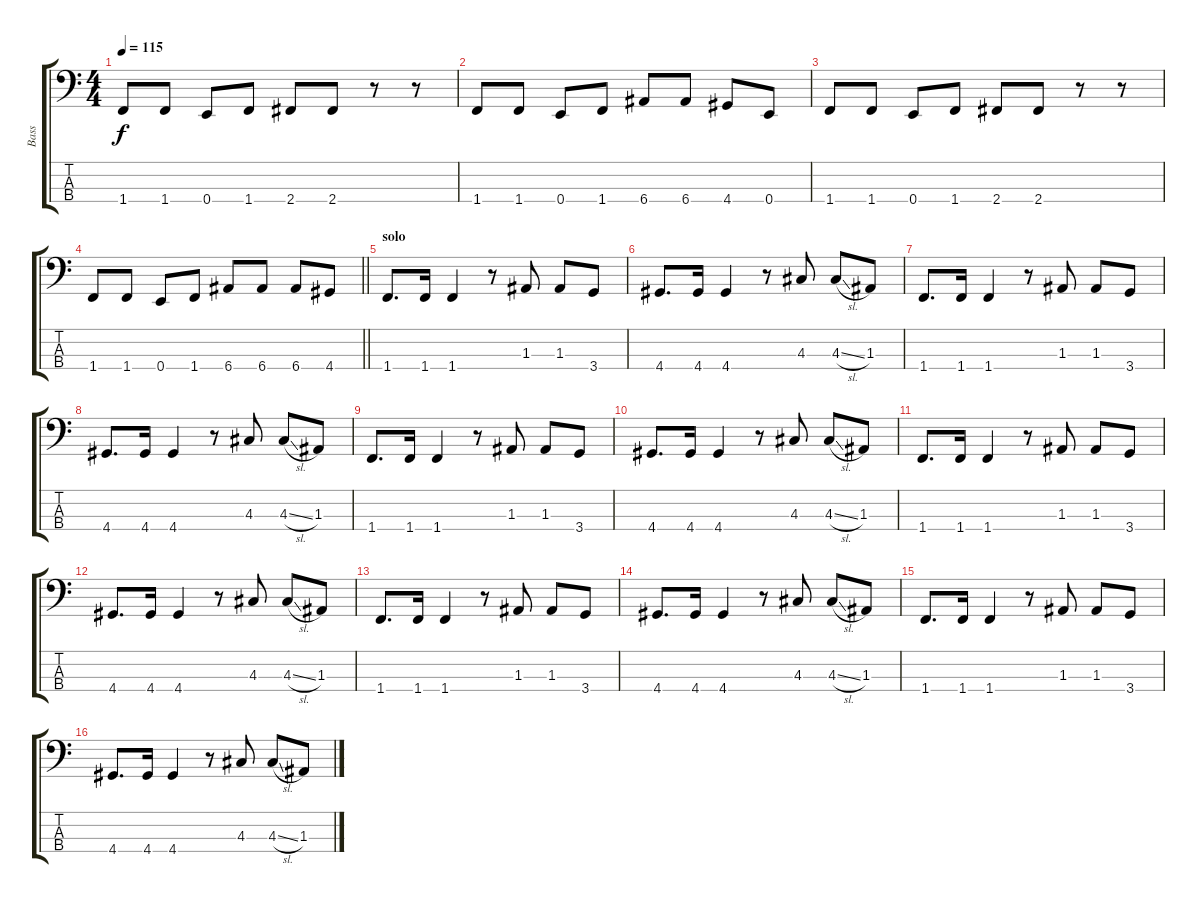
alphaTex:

\track ("Bass" "Bass") {instrument electricbassfinger}
\staff {score tabs}
\tuning (G2 D2 A1 E1) {hide}
\ts (4 4)
\tempo 115
\clef f4
\ks c
1.4.8{dy f} 1.4.8 0.4.8 1.4.8 2.4.8 2.4.8 r.8 r.8 |
1.4.8 1.4.8 0.4.8 1.4.8 6.4.8 6.4.8 4.4.8 0.4.8 |
1.4.8 1.4.8 0.4.8 1.4.8 2.4.8 2.4.8 r.8 r.8 |
\barLineRight lightlight
1.4.8 1.4.8 0.4.8 1.4.8 6.4.8 6.4.8 6.4.8 4.4.8 |
\section ("" "solo")
1.4.8{d} 1.4.16 1.4.4 r.8 1.3.8 1.3.8 3.4.8 |
4.4.8{d} 4.4.16 4.4.4 r.8 4.3.8 4.3{sl}.8 1.3.8 |
1.4.8{d} 1.4.16 1.4.4 r.8 1.3.8 1.3.8 3.4.8 |
4.4.8{d} 4.4.16 4.4.4 r.8 4.3.8 4.3{sl}.8 1.3.8 |
1.4.8{d} 1.4.16 1.4.4 r.8 1.3.8 1.3.8 3.4.8 |
4.4.8{d} 4.4.16 4.4.4 r.8 4.3.8 4.3{sl}.8 1.3.8 |
1.4.8{d} 1.4.16 1.4.4 r.8 1.3.8 1.3.8 3.4.8 |
4.4.8{d} 4.4.16 4.4.4 r.8 4.3.8 4.3{sl}.8 1.3.8 |
1.4.8{d} 1.4.16 1.4.4 r.8 1.3.8 1.3.8 3.4.8 |
4.4.8{d} 4.4.16 4.4.4 r.8 4.3.8 4.3{sl}.8 1.3.8 |
1.4.8{d} 1.4.16 1.4.4 r.8 1.3.8 1.3.8 3.4.8 |
4.4.8{d} 4.4.16 4.4.4 r.8 4.3.8 4.3{sl}.8 1.3.8
